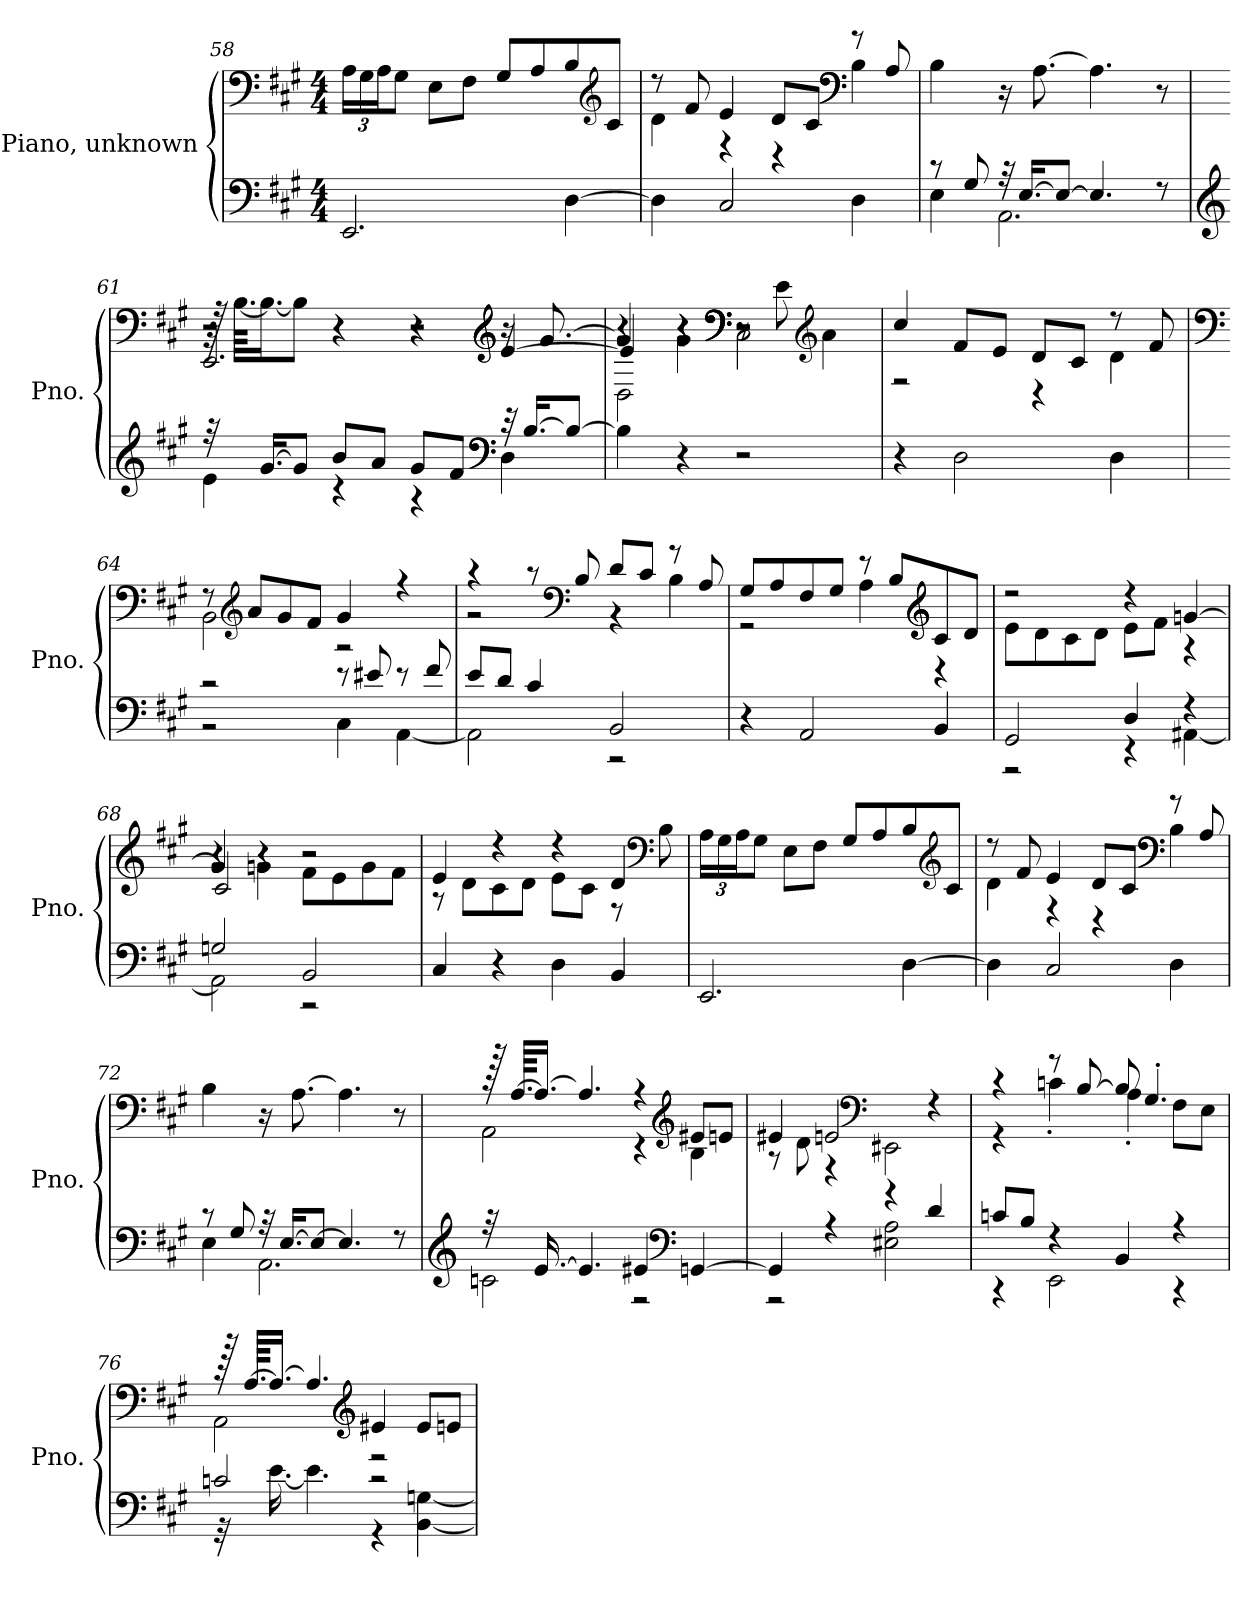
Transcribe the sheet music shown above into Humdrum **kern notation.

**kern	**kern
*part1	*part1
*staff2	*staff1
*I"Piano, unknown	*
*I'Pno.	*
!!LO:LB:g=z
*clefF4	*clefF4
*k[f#c#g#]	*k[f#c#g#]
*M4/4	*M4/4
*	*Xbrackettup
=58	=58
2.EE/	24A\LL
.	24G#\
.	24A\J
.	8G#\J
.	8E\L
.	8F#\J
.	8G#/L
.	8A/
[4D\	8B/
*	*clefG2
.	8c#/J
=59	=59
*	*^
4D\]	8r	4d\
.	8f#/	.
2C#/	4e/	4r
.	8d/L	4r
.	8c#/J	.
*	*clefF4	*
4D\	8r	4B\
.	8A/	.
*	*v	*v
=60	=60
*^	*
8r	4E\	4B\
8G#/	.	.
32r	2.AA\	16r
[16.E/KL	.	.
.	.	[8.A\
8E/J_	.	.
4.E/]	.	4.A\]
8r	.	8r
!!LO:LB:g=z
=61	=61	=61
*clefG2	*	*
*	*	*^
*	*	*	*^
32r	4e\	2r	128r	2.EE/
.	.	.	[64.B\KKLL	.
[16.g#/KL	.	.	16.B\J_	.
8g#/J]	.	.	8B\J]	.
8b/L	4r	.	4r	.
8a/J	.	.	.	.
8g#/L	4r	4r	2r	.
8f#/J	.	.	.	.
*clefF4	*	*clefG2	*	*
32r	4D\	16r	.	[4e/
[16.B/KL	.	.	.	.
.	.	[8.g#/	.	.
8B/J_	.	.	.	.
*v	*v	*	*	*
=62	=62	=62	=62
*	*	*	*^
4B\]	4g#/]	4r	4e/]	2D\
4r	4r	4g#\	4r	.
*	*clefF4	*	*	*
2r	2r	8r	2r	2C#\
.	.	8e\	.	.
*	*clefG2	*	*	*
.	.	4a\	.	.
*	*	*v	*v	*v
=63	=63	=63
4r	4cc#/	2r
2D\	8f#/L	.
.	8e/J	.
.	8d/L	4r
.	8c#/J	.
4D\	8r	4d\
.	8f#/	.
!!LO:LB:g=z	!!
=64	=64	=64
*	*clefF4	*
*^	*	*
2r	2r	8r	2BB\
*	*	*clefG2	*
.	.	8a/L	.
.	.	8g#/	.
.	.	8f#/J	.
8r	4C#\	4g#/	2r
8e#X/	.	.	.
8r	[4AA\	4r	.
8f#/	.	.	.
=65	=65	=65	=65
8e/L	2AA\]	4r	2r
8d/J	.	.	.
4c#/	.	8r	.
*	*	*clefF4	*
.	.	8B/	.
2BB/	2r	8d/L	4r
.	.	8c#/J	.
.	.	8r	4B\
.	.	8A/	.
*v	*v	*	*
=66	=66	=66
4r	8G#/L	2r
.	8A/	.
2AA/	8F#/	.
.	8G#/J	.
.	8r	4A\
.	8B/L	.
*	*clefG2	*
4BB/	8c#/	4r
.	8d/J	.
=67	=67	=67
*^	*	*
2GG#/	2r	2r	8e\L
.	.	.	8d\
.	.	.	8c#\
.	.	.	8d\J
4D/	4r	4r	8e\L
.	.	.	8f#\J
4r	[4AA#X\	[4gn/	4r
!!LO:PB:g=z
=68	=68	=68	=68
*	*	*	*^
2Gn/	2AA#\]	4g/]	4r	2c#/
.	.	4r	4gn\	.
2BB/	2r	2r	8f#\L	2r
.	.	.	8e\	.
.	.	.	8g\	.
.	.	.	8f#\J	.
*v	*v	*	*	*
*	*	*v	*v
=69	=69	=69
4C#/	4e/	8r
.	.	8d\L
4r	4r	8c#\
.	.	8d\J
4D\	4r	8e\L
.	.	8c#\J
4BB/	4d/	8r
*	*clefF4	*
.	.	8B\
*	*v	*v
=70	=70
2.EE/	24A\LL
.	24G#\
.	24A\J
.	8G#\J
.	8E\L
.	8F#\J
.	8G#/L
.	8A/
[4D\	8B/
*	*clefG2
.	8c#/J
=71	=71
*	*^
4D\]	8r	4d\
.	8f#/	.
2C#/	4e/	4r
.	8d/L	4r
.	8c#/J	.
*	*clefF4	*
4D\	8r	4B\
.	8A/	.
*	*v	*v
!!LO:LB:g=z
=72	=72
*^	*
8r	4E\	4B\
8G#/	.	.
32r	2.AA\	16r
[16.E/KL	.	.
.	.	[8.A\
8E/J_	.	.
4.E/]	.	4.A\]
8r	.	8r
=73	=73	=73
*clefG2	*	*
*	*	*^
32r	2cn\	128r	2AA\
.	.	[64.A/KKLL	.
[16.e/	.	16.A/JJ_	.
4.e/]	.	4.A/]	.
4e#X/	2r	4r	4r
*clefF4	*	*clefG2	*
[4GGn/	.	8e#X/L	4B\
.	.	8en/J	.
=74	=74	=74	=74
4GG/]	2r	4e#X/	8r
.	.	.	8d\
4r	.	2en/	4r
*	*	*clefF4	*
4r	2E#X\ 2A\	.	2EE#X\
4d/	.	4r	.
!!LO:LB:g=z	!!
=75	=75	=75	=75
8cn/L	4r	4r	4r
8B/J	.	.	.
4r	2EE\	8r	4cn'\
.	.	[8B/	.
4BB/	.	8B/]	4A'\
.	.	4.G#'/	.
4r	4r	.	8F#\L
.	.	.	8E\J
=76	=76	=76	=76
2cn/	32r	128r	2AA\
.	.	[64.A/KKLL	.
.	[16.e\	16.A/JJ_	.
.	4.e\]	4.A/]	.
*	*	*clefG2	*
2r	4r	4e#X/	2r
.	[4BB\ [4Gn\	8e#/L	.
.	.	8en/J	.
*v	*v	*	*
*	*v	*v
=	=
*-	*-
